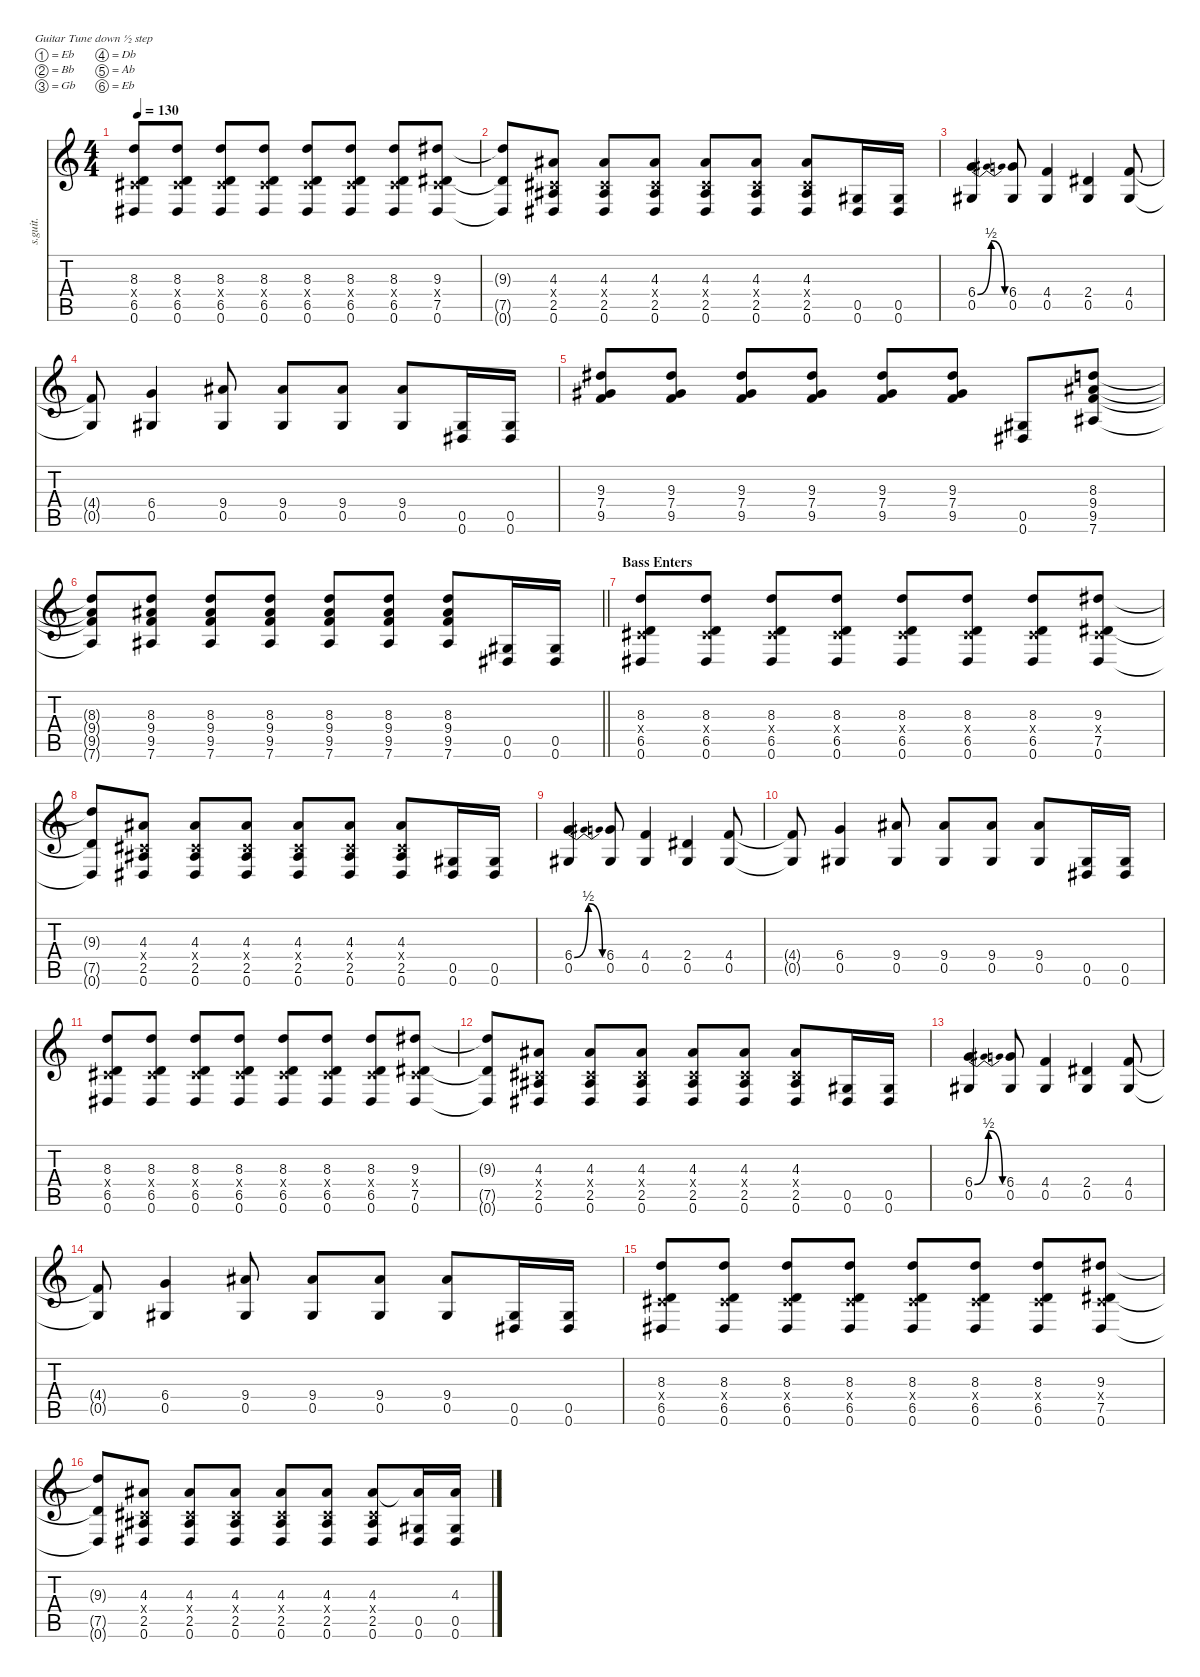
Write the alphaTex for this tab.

\defaultSystemsLayout 4
\hideDynamics
\bracketExtendMode nobrackets
\otherSystemsTrackNameOrientation horizontal
\track ("James" "s.guit.") {instrument acousticguitarsteel}
\staff {score tabs}
\tuning (Eb4 Bb3 Gb3 Db3 Ab2 Eb2)
\ts (4 4)
\tempo 130
\clef g2
\ks c
(8.3 0.4{x acc #} 6.5 0.6{acc #}).8{dy f beam Up} (8.3 0.4{x acc #} 6.5 0.6{acc #}).8{beam Up} (8.3 0.4{x acc #} 6.5 0.6{acc #}).8{beam Up} (8.3 0.4{x acc #} 6.5 0.6{acc #}).8{beam Up} (8.3 0.4{x acc #} 6.5 0.6{acc #}).8{beam Up} (8.3 0.4{x acc #} 6.5 0.6{acc #}).8{beam Up} (8.3 0.4{x acc #} 6.5 0.6{acc #}).8{beam Up} (9.3{acc #} 0.4{x acc #} 7.5{acc #} 0.6{acc #}).8{beam Up} |
(9.3{t acc #} 7.5{t acc #} 0.6{t acc #}).8{beam Up} (4.3{acc #} 0.4{x acc #} 2.5{acc #} 0.6{acc #}).8{beam Up} (4.3{acc #} 0.4{x acc #} 2.5{acc #} 0.6{acc #}).8{beam Up} (4.3{acc #} 0.4{x acc #} 2.5{acc #} 0.6{acc #}).8{beam Up} (4.3{acc #} 0.4{x acc #} 2.5{acc #} 0.6{acc #}).8{beam Up} (4.3{acc #} 0.4{x acc #} 2.5{acc #} 0.6{acc #}).8{beam Up} (4.3{acc #} 0.4{x acc #} 2.5{acc #} 0.6{acc #}).8{beam Up} (0.5{acc #} 0.6{acc #}).16{beam Up} (0.5{acc #} 0.6{acc #}).16{beam Up} |
(6.4{be (bendrelease 0 0 9.999999599999999 2 19.999999199999998 2 30 0)} 0.5{acc #}).4{beam Up} (6.4 0.5{acc #}).8{beam Up} (4.4 0.5{acc #}).4{beam Up} (2.4{acc #} 0.5{acc #}).4{beam Up} (4.4 0.5{acc #}).8{beam Up} |
(4.4{t} 0.5{t acc #}).8{beam Up} (6.4 0.5{acc #}).4{beam Up} (9.4{acc #} 0.5{acc #}).8{beam Up} (9.4{acc #} 0.5{acc #}).8{beam Up} (9.4{acc #} 0.5{acc #}).8{beam Up} (9.4{acc #} 0.5{acc #}).8{beam Up} (0.5{acc #} 0.6{acc #}).16{beam Up} (0.5{acc #} 0.6{acc #}).16{beam Up} |
(9.3{acc #} 7.4{acc #} 9.5).8{beam Up} (9.3{acc #} 7.4{acc #} 9.5).8{beam Up} (9.3{acc #} 7.4{acc #} 9.5).8{beam Up} (9.3{acc #} 7.4{acc #} 9.5).8{beam Up} (9.3{acc #} 7.4{acc #} 9.5).8{beam Up} (9.3{acc #} 7.4{acc #} 9.5).8{beam Up} (0.5{acc #} 0.6{acc #}).8{beam Up} (8.3 9.4{acc #} 9.5 7.6{acc #}).8{beam Up} |
\barLineRight lightlight
(8.3{t} 9.4{t acc #} 9.5{t} 7.6{t acc #}).8{beam Up} (8.3 9.4{acc #} 9.5 7.6{acc #}).8{beam Up} (8.3 9.4{acc #} 9.5 7.6{acc #}).8{beam Up} (8.3 9.4{acc #} 9.5 7.6{acc #}).8{beam Up} (8.3 9.4{acc #} 9.5 7.6{acc #}).8{beam Up} (8.3 9.4{acc #} 9.5 7.6{acc #}).8{beam Up} (8.3 9.4{acc #} 9.5 7.6{acc #}).8{beam Up} (0.5{acc #} 0.6{acc #}).16{beam Up} (0.5{acc #} 0.6{acc #}).16{beam Up} |
\section ("" "Bass Enters")
(8.3 0.4{x acc #} 6.5 0.6{acc #}).8{beam Up} (8.3 0.4{x acc #} 6.5 0.6{acc #}).8{beam Up} (8.3 0.4{x acc #} 6.5 0.6{acc #}).8{beam Up} (8.3 0.4{x acc #} 6.5 0.6{acc #}).8{beam Up} (8.3 0.4{x acc #} 6.5 0.6{acc #}).8{beam Up} (8.3 0.4{x acc #} 6.5 0.6{acc #}).8{beam Up} (8.3 0.4{x acc #} 6.5 0.6{acc #}).8{beam Up} (9.3{acc #} 0.4{x acc #} 7.5{acc #} 0.6{acc #}).8{beam Up} |
(9.3{t acc #} 7.5{t acc #} 0.6{t acc #}).8{beam Up} (4.3{acc #} 0.4{x acc #} 2.5{acc #} 0.6{acc #}).8{beam Up} (4.3{acc #} 0.4{x acc #} 2.5{acc #} 0.6{acc #}).8{beam Up} (4.3{acc #} 0.4{x acc #} 2.5{acc #} 0.6{acc #}).8{beam Up} (4.3{acc #} 0.4{x acc #} 2.5{acc #} 0.6{acc #}).8{beam Up} (4.3{acc #} 0.4{x acc #} 2.5{acc #} 0.6{acc #}).8{beam Up} (4.3{acc #} 0.4{x acc #} 2.5{acc #} 0.6{acc #}).8{beam Up} (0.5{acc #} 0.6{acc #}).16{beam Up} (0.5{acc #} 0.6{acc #}).16{beam Up} |
(6.4{be (bendrelease 0 0 9.999999599999999 2 19.999999199999998 2 30 0)} 0.5{acc #}).4{beam Up} (6.4 0.5{acc #}).8{beam Up} (4.4 0.5{acc #}).4{beam Up} (2.4{acc #} 0.5{acc #}).4{beam Up} (4.4 0.5{acc #}).8{beam Up} |
(4.4{t} 0.5{t acc #}).8{beam Up} (6.4 0.5{acc #}).4{beam Up} (9.4{acc #} 0.5{acc #}).8{beam Up} (9.4{acc #} 0.5{acc #}).8{beam Up} (9.4{acc #} 0.5{acc #}).8{beam Up} (9.4{acc #} 0.5{acc #}).8{beam Up} (0.5{acc #} 0.6{acc #}).16{beam Up} (0.5{acc #} 0.6{acc #}).16{beam Up} |
(8.3 0.4{x acc #} 6.5 0.6{acc #}).8{beam Up} (8.3 0.4{x acc #} 6.5 0.6{acc #}).8{beam Up} (8.3 0.4{x acc #} 6.5 0.6{acc #}).8{beam Up} (8.3 0.4{x acc #} 6.5 0.6{acc #}).8{beam Up} (8.3 0.4{x acc #} 6.5 0.6{acc #}).8{beam Up} (8.3 0.4{x acc #} 6.5 0.6{acc #}).8{beam Up} (8.3 0.4{x acc #} 6.5 0.6{acc #}).8{beam Up} (9.3{acc #} 0.4{x acc #} 7.5{acc #} 0.6{acc #}).8{beam Up} |
(9.3{t acc #} 7.5{t acc #} 0.6{t acc #}).8{beam Up} (4.3{acc #} 0.4{x acc #} 2.5{acc #} 0.6{acc #}).8{beam Up} (4.3{acc #} 0.4{x acc #} 2.5{acc #} 0.6{acc #}).8{beam Up} (4.3{acc #} 0.4{x acc #} 2.5{acc #} 0.6{acc #}).8{beam Up} (4.3{acc #} 0.4{x acc #} 2.5{acc #} 0.6{acc #}).8{beam Up} (4.3{acc #} 0.4{x acc #} 2.5{acc #} 0.6{acc #}).8{beam Up} (4.3{acc #} 0.4{x acc #} 2.5{acc #} 0.6{acc #}).8{beam Up} (0.5{acc #} 0.6{acc #}).16{beam Up} (0.5{acc #} 0.6{acc #}).16{beam Up} |
(6.4{be (bendrelease 0 0 9.999999599999999 2 19.999999199999998 2 30 0)} 0.5{acc #}).4{beam Up} (6.4 0.5{acc #}).8{beam Up} (4.4 0.5{acc #}).4{beam Up} (2.4{acc #} 0.5{acc #}).4{beam Up} (4.4 0.5{acc #}).8{beam Up} |
(4.4{t} 0.5{t acc #}).8{beam Up} (6.4 0.5{acc #}).4{beam Up} (9.4{acc #} 0.5{acc #}).8{beam Up} (9.4{acc #} 0.5{acc #}).8{beam Up} (9.4{acc #} 0.5{acc #}).8{beam Up} (9.4{acc #} 0.5{acc #}).8{beam Up} (0.5{acc #} 0.6{acc #}).16{beam Up} (0.5{acc #} 0.6{acc #}).16{beam Up} |
(8.3 0.4{x acc #} 6.5 0.6{acc #}).8{beam Up} (8.3 0.4{x acc #} 6.5 0.6{acc #}).8{beam Up} (8.3 0.4{x acc #} 6.5 0.6{acc #}).8{beam Up} (8.3 0.4{x acc #} 6.5 0.6{acc #}).8{beam Up} (8.3 0.4{x acc #} 6.5 0.6{acc #}).8{beam Up} (8.3 0.4{x acc #} 6.5 0.6{acc #}).8{beam Up} (8.3 0.4{x acc #} 6.5 0.6{acc #}).8{beam Up} (9.3{acc #} 0.4{x acc #} 7.5{acc #} 0.6{acc #}).8{beam Up} |
(9.3{t acc #} 7.5{t acc #} 0.6{t acc #}).8{beam Up} (4.3{acc #} 0.4{x acc #} 2.5{acc #} 0.6{acc #}).8{beam Up} (4.3{acc #} 0.4{x acc #} 2.5{acc #} 0.6{acc #}).8{beam Up} (4.3{acc #} 0.4{x acc #} 2.5{acc #} 0.6{acc #}).8{beam Up} (4.3{acc #} 0.4{x acc #} 2.5{acc #} 0.6{acc #}).8{beam Up} (4.3{acc #} 0.4{x acc #} 2.5{acc #} 0.6{acc #}).8{beam Up} (4.3{acc #} 0.4{x acc #} 2.5{acc #} 0.6{acc #}).8{beam Up} (0.5{acc #} 0.6{acc #} 4.3{t acc #}).16{beam Up} (0.5{acc #} 0.6{acc #} 4.3{acc #}).16{beam Up}
